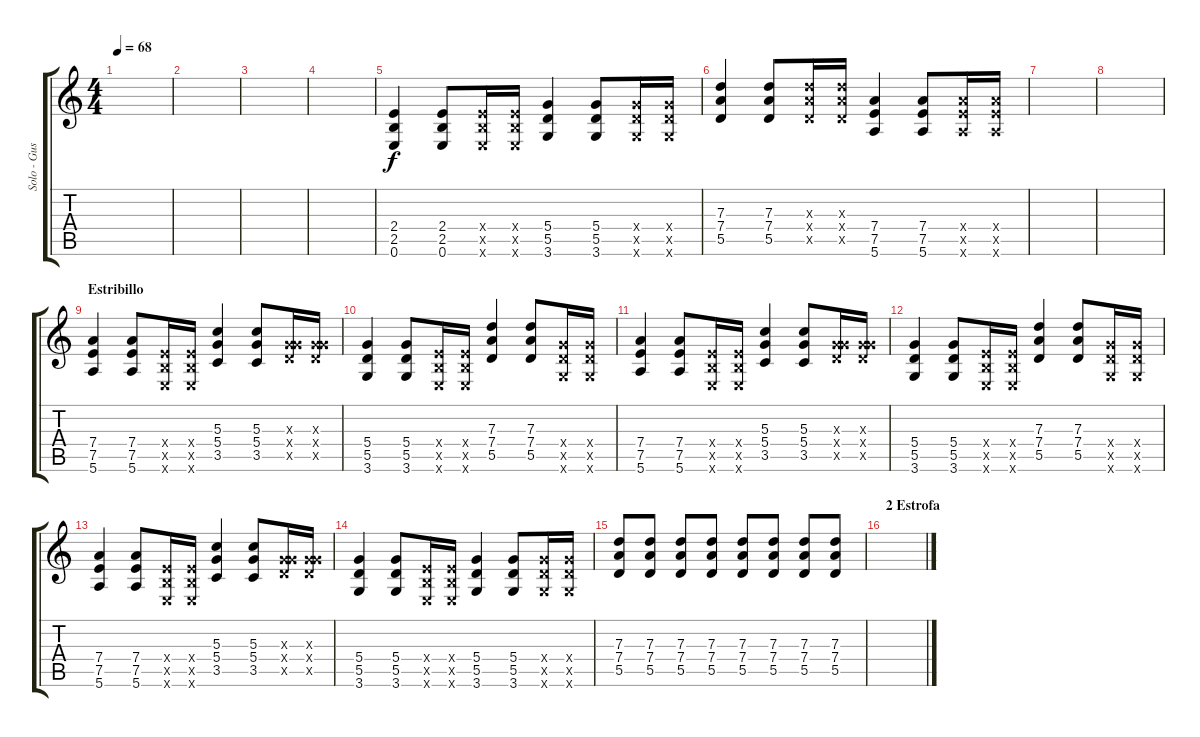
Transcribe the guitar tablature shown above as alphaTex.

\track ("Solo - Gustavo Napoli" "Solo - Gus") {instrument distortionguitar}
\staff {score tabs}
\tuning (E4 B3 G3 D3 A2 E2) {hide}
\ts (4 4)
\tempo 68
\clef g2
\ks c
|
|
|
|
(2.4 2.5 0.6).4 (2.4 2.5 0.6).8 (2.4{x} 2.5{x} 0.6{x}).16 (2.4{x} 2.5{x} 0.6{x}).16 (5.4 5.5 3.6).4 (5.4 5.5 3.6).8 (5.4{x} 5.5{x} 3.6{x}).16 (5.4{x} 5.5{x} 3.6{x}).16 |
(7.3 7.4 5.5).4 (7.3 7.4 5.5).8 (7.3{x} 7.4{x} 5.5{x}).16 (7.3{x} 7.4{x} 5.5{x}).16 (7.4 7.5 5.6).4 (7.4 7.5 5.6).8 (7.4{x} 7.5{x} 5.6{x}).16 (7.4{x} 7.5{x} 5.6{x}).16 |
|
|
\section ("" "Estribillo")
(7.4 7.5 5.6).4 (7.4 7.5 5.6).8 (2.4{x} 2.5{x} 0.6{x}).16 (2.4{x} 2.5{x} 0.6{x}).16 (5.3 5.4 3.5).4 (5.3 5.4 3.5).8 (0.3{x} 5.4{x} 5.5{x}).16 (0.3{x} 5.4{x} 5.5{x}).16 |
(5.4 5.5 3.6).4 (5.4 5.5 3.6).8 (2.4{x} 2.5{x} 0.6{x}).16 (2.4{x} 2.5{x} 0.6{x}).16 (7.3 7.4 5.5).4 (7.3 7.4 5.5).8 (5.4{x} 5.5{x} 3.6{x}).16 (5.4{x} 5.5{x} 3.6{x}).16 |
(7.4 7.5 5.6).4 (7.4 7.5 5.6).8 (2.4{x} 2.5{x} 0.6{x}).16 (2.4{x} 2.5{x} 0.6{x}).16 (5.3 5.4 3.5).4 (5.3 5.4 3.5).8 (0.3{x} 5.4{x} 5.5{x}).16 (0.3{x} 5.4{x} 5.5{x}).16 |
(5.4 5.5 3.6).4 (5.4 5.5 3.6).8 (2.4{x} 2.5{x} 0.6{x}).16 (2.4{x} 2.5{x} 0.6{x}).16 (7.3 7.4 5.5).4 (7.3 7.4 5.5).8 (5.4{x} 5.5{x} 3.6{x}).16 (5.4{x} 5.5{x} 3.6{x}).16 |
(7.4 7.5 5.6).4 (7.4 7.5 5.6).8 (2.4{x} 2.5{x} 0.6{x}).16 (2.4{x} 2.5{x} 0.6{x}).16 (5.3 5.4 3.5).4 (5.3 5.4 3.5).8 (0.3{x} 5.4{x} 5.5{x}).16 (0.3{x} 5.4{x} 5.5{x}).16 |
(5.4 5.5 3.6).4 (5.4 5.5 3.6).8 (2.4{x} 2.5{x} 0.6{x}).16 (2.4{x} 2.5{x} 0.6{x}).16 (5.4 5.5 3.6).4 (5.4 5.5 3.6).8 (5.4{x} 5.5{x} 3.6{x}).16 (5.4{x} 5.5{x} 3.6{x}).16 |
(7.3 7.4 5.5).8 (7.3 7.4 5.5).8 (7.3 7.4 5.5).8 (7.3 7.4 5.5).8 (7.3 7.4 5.5).8 (7.3 7.4 5.5).8 (7.3 7.4 5.5).8 (7.3 7.4 5.5).8 |
\section ("" "2 Estrofa")
